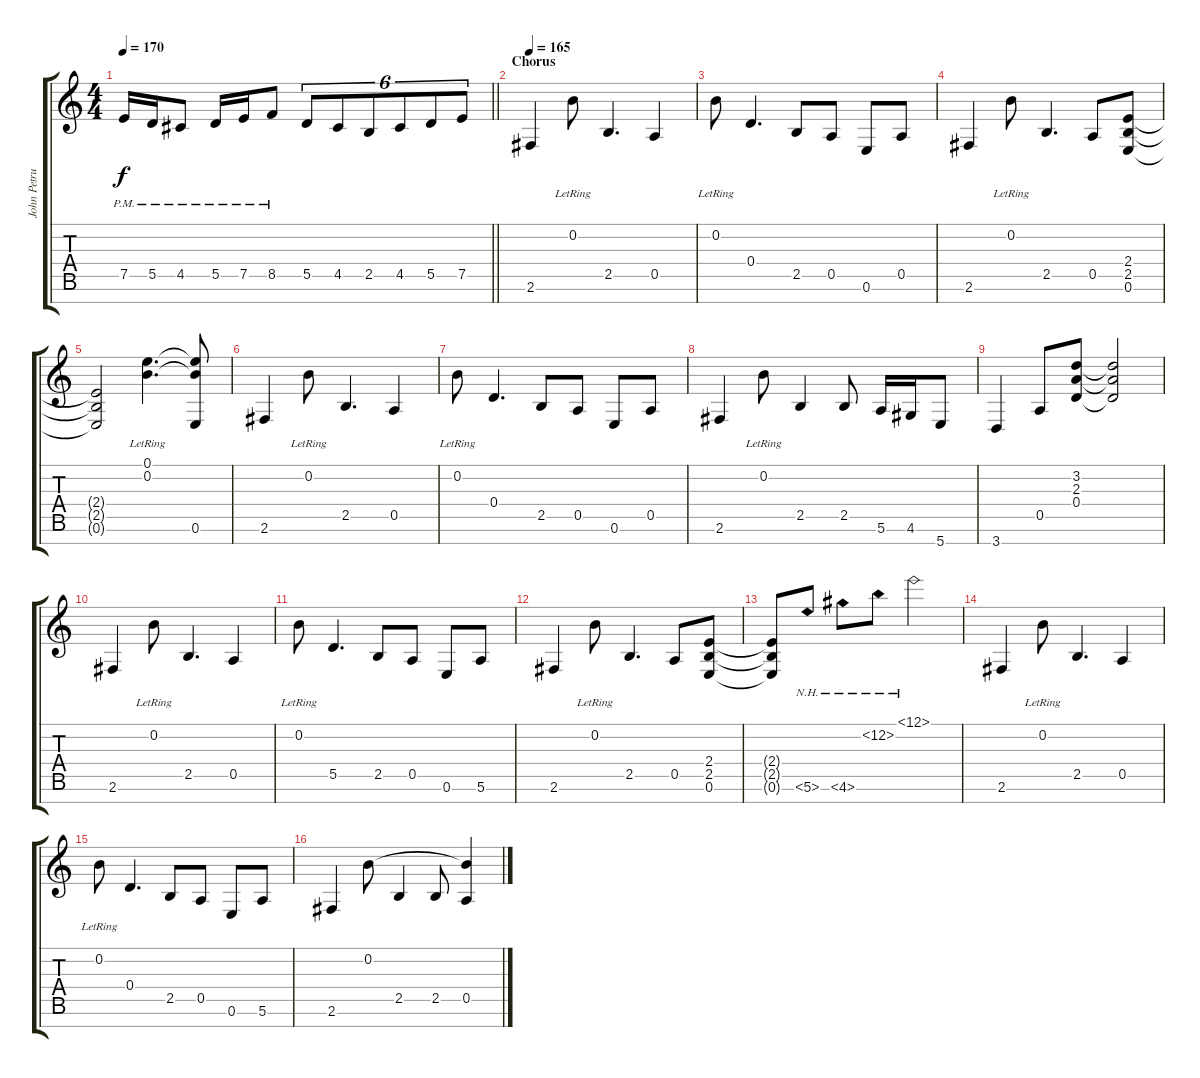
\track ("John Petrucci" "John Petru") {instrument overdrivenguitar}
\staff {score tabs}
\tuning (E4 B3 G3 D3 A2 E2 B1) {hide}
\ts (4 4)
\tempo 170
\clef g2
\barLineRight lightlight
\ks c
7.5{pm}.16{dy f} 5.5{pm}.16 4.5{pm}.8 5.5{pm}.16 7.5{pm}.16 8.5{pm}.8 5.5.8{tu (6 4)} 4.5.8{tu (6 4)} 2.5.8{tu (6 4)} 4.5.8{tu (6 4)} 5.5.8{tu (6 4)} 7.5.8{tu (6 4)} |
\section ("" "Chorus")
\tempo 165
2.6.4 0.2{lr}.8 2.5.4{d} 0.5.4 |
0.2{lr}.8 0.4.4{d} 2.5.8 0.5.8 0.6.8 0.5.8 |
2.6.4 0.2{lr}.8 2.5.4{d} 0.5.8 (2.4 2.5 0.6).8 |
(2.4{t} 2.5{t} 0.6{t}).2 (0.1{lr} 0.2{lr}).4{d} (0.1{t} 0.2{t} 0.6).8 |
2.6.4 0.2{lr}.8 2.5.4{d} 0.5.4 |
0.2{lr}.8 0.4.4{d} 2.5.8 0.5.8 0.6.8 0.5.8 |
2.6.4 0.2{lr}.8 2.5.4 2.5.8 5.6.16 4.6.16 5.7.8 |
3.7.4 0.5.8 (3.2 2.3 0.4).8 (3.2{t} 2.3{t} 0.4{t}).2 |
2.6.4 0.2{lr}.8 2.5.4{d} 0.5.4 |
0.2{lr}.8 5.5.4{d} 2.5.8 0.5.8 0.6.8 5.6.8 |
2.6.4 0.2{lr}.8 2.5.4{d} 0.5.8 (2.4 2.5 0.6).8 |
(2.4{t} 2.5{t} 0.6{t}).8 5.6{nh}.8 4.6{nh}.8 12.2{nh}.8 12.1{nh}.2 |
2.6.4 0.2{lr}.8 2.5.4{d} 0.5.4 |
0.2{lr}.8 0.4.4{d} 2.5.8 0.5.8 0.6.8 5.6.8 |
2.6.4 0.2.8 2.5.4 2.5.8 (0.2{t} 0.5).4
